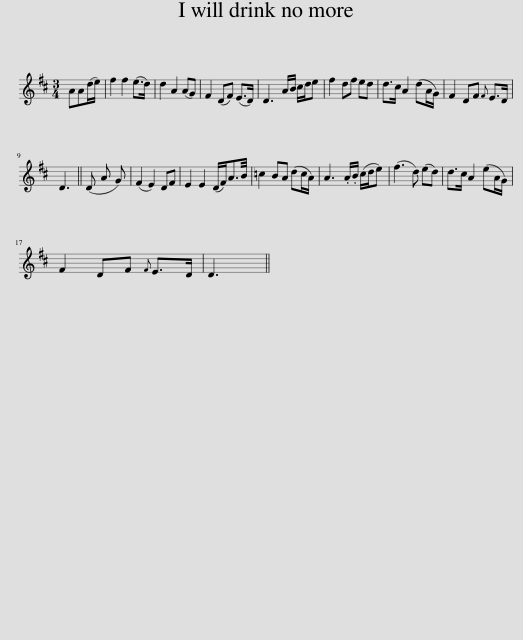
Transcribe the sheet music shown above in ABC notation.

X:1
L:1/8
M:3/4
I:linebreak $
K:D
V:1 treble
V:1
 AA(d/e/) | f2 f2 (e>d) | d2 A2 (AG) | F2 (DF) (E>D) | D3 A/B/ c/d/e | %5
 f2 df ed | d>c A2 (dA/G/) | F2 DF{F} E>D |$ D3 || (D A G) | %10
 (F2 E2) DF | E2 E2 (D/F<)AB/4 | =c2 BA (dc/A/) | A3 .A/.B/ (c/d/e) | (f3 d) (ed) | %15
 d>c A2 (eA/G/) |$ F2 DF{F} E>D | D3 || %18
